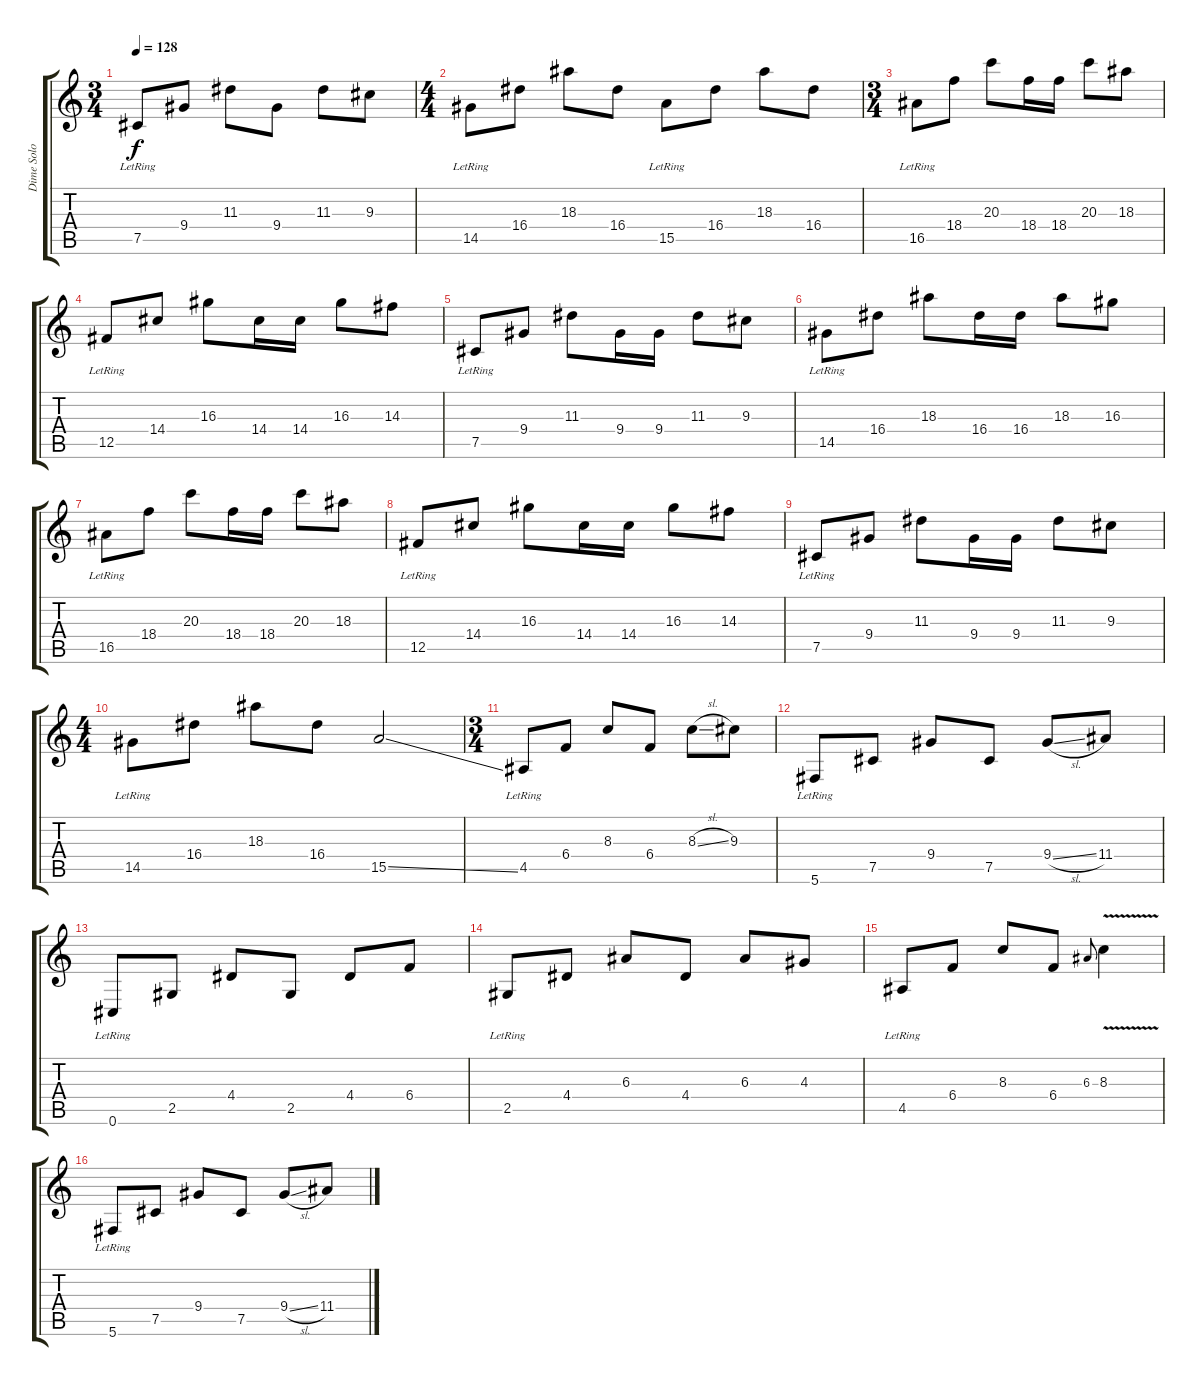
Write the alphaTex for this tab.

\track ("Dime Solo" "Dime Solo") {instrument overdrivenguitar}
\staff {score tabs}
\tuning (Db4 Ab3 E3 B2 Gb2 Db2) {hide}
\ts (3 4)
\tempo 128
\clef g2
\ks c
7.5{lr}.8{dy f} 9.4.8 11.3.8 9.4.8 11.3.8 9.3.8 |
\ts (4 4)
14.5{lr}.8 16.4.8 18.3.8 16.4.8 15.5{lr}.8 16.4.8 18.3.8 16.4.8 |
\ts (3 4)
16.5{lr}.8 18.4.8 20.3.8 18.4.16 18.4.16 20.3.8 18.3.8 |
12.5{lr}.8 14.4.8 16.3.8 14.4.16 14.4.16 16.3.8 14.3.8 |
7.5{lr}.8 9.4.8 11.3.8 9.4.16 9.4.16 11.3.8 9.3.8 |
14.5{lr}.8 16.4.8 18.3.8 16.4.16 16.4.16 18.3.8 16.3.8 |
16.5{lr}.8 18.4.8 20.3.8 18.4.16 18.4.16 20.3.8 18.3.8 |
12.5{lr}.8 14.4.8 16.3.8 14.4.16 14.4.16 16.3.8 14.3.8 |
7.5{lr}.8 9.4.8 11.3.8 9.4.16 9.4.16 11.3.8 9.3.8 |
\ts (4 4)
14.5{lr}.8 16.4.8 18.3.8 16.4.8 15.5{ss}.2 |
\ts (3 4)
4.5{lr}.8 6.4.8 8.3.8 6.4.8 8.3{sl}.8 9.3.8 |
5.6{lr}.8 7.5.8 9.4.8 7.5.8 9.4{sl}.8 11.4.8 |
0.6{lr}.8 2.5.8 4.4.8 2.5.8 4.4.8 6.4.8 |
2.5{lr}.8 4.4.8 6.3.8 4.4.8 6.3.8 4.3.8 |
4.5{lr}.8 6.4.8 8.3.8 6.4.8 6.3.8{gr onbeat} 8.3{v}.4 |
5.6{lr}.8 7.5.8 9.4.8 7.5.8 9.4{sl}.8 11.4.8
